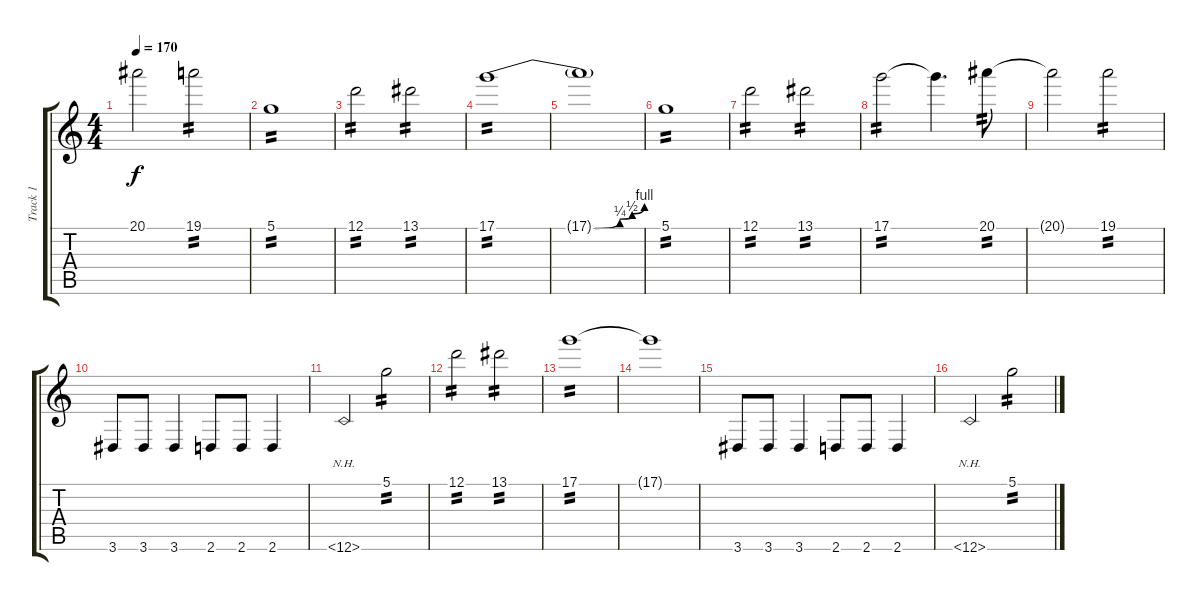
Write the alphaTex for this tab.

\track ("Track 1" "Track 1") {instrument electricguitarclean}
\staff {score tabs}
\tuning (D4 A3 F3 C3 G2 C2) {hide}
\ts (4 4)
\tempo 170
\clef g2
\ks c
20.1{t}.2{dy f} 19.1.2{tp 2} |
5.1.1{tp 2} |
12.1.2{tp 2} 13.1.2{tp 2} |
17.1{be (custom 0 0 15 0 30 0 40 0 50 1 55 2 60 4)}.1{tp 2} |
17.1{t}.1 |
5.1.1{tp 2} |
12.1.2{tp 2} 13.1.2{tp 2} |
17.1.2{tp 2} 17.1{t}.4{d} 20.1.8{tp 2} |
20.1{t}.2 19.1.2{tp 2} |
3.6.8 3.6.8 3.6.4 2.6.8 2.6.8 2.6.4 |
0.6{nh}.2 5.1.2{tp 2} |
12.1.2{tp 2} 13.1.2{tp 2} |
17.1.1{tp 2} |
17.1{t}.1 |
3.6.8 3.6.8 3.6.4 2.6.8 2.6.8 2.6.4 |
0.6{nh}.2 5.1.2{tp 2}
